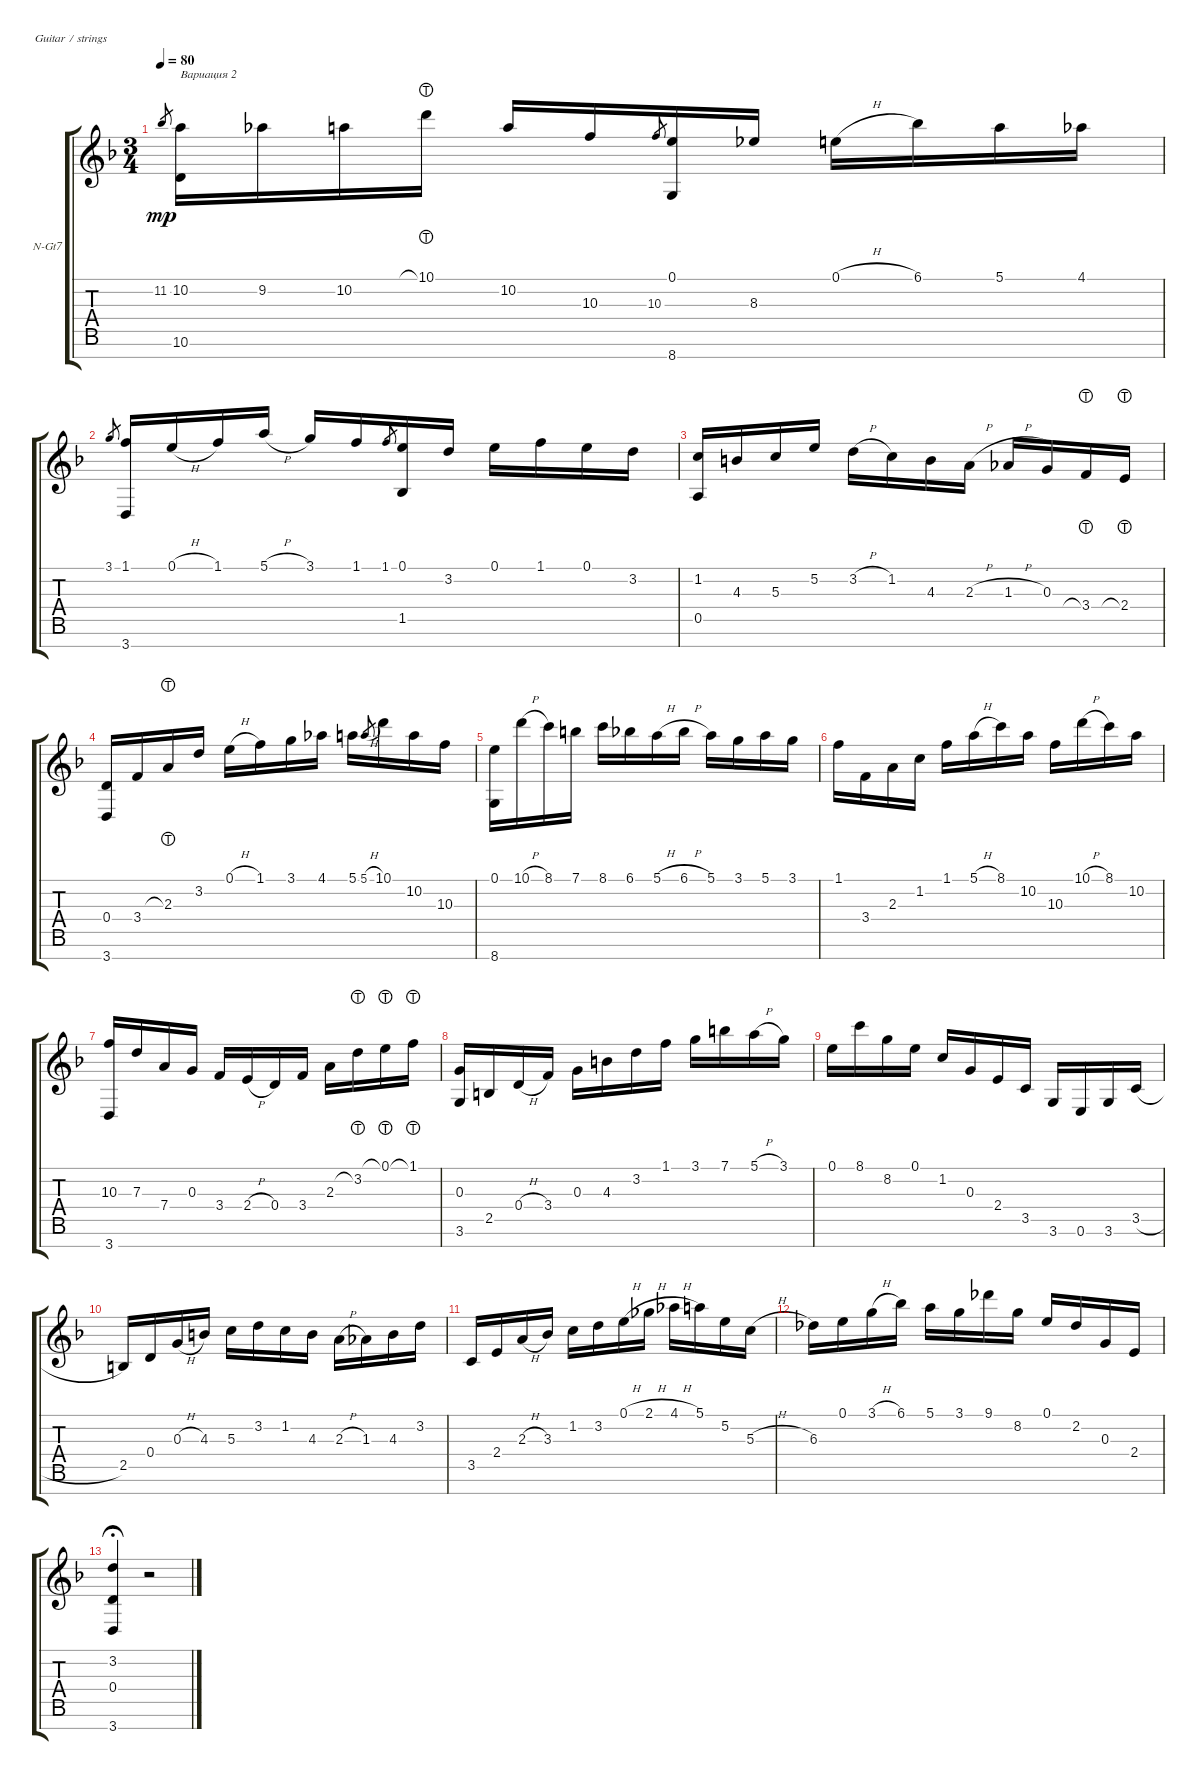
\defaultSystemsLayout 4
\bracketExtendMode groupsimilarinstruments
\firstSystemTrackNameOrientation horizontal
\otherSystemsTrackNameOrientation horizontal
\track ("Nylon Guitar" "N-Gt7") {instrument acousticguitarnylon}
\staff {score tabs}
\tuning (E4 B3 G3 D3 A2 E2 B1)
\ts (3 4)
\tempo 80
\clef g2
\ks f
11.2.8{gr dy mp} (10.2 10.6).16{txt "Вариация 2"} 9.2.16 10.2.16 10.1{lht}.16 10.2.16 10.3.16 10.3.8{gr} (0.1 8.7).16 8.3.16 0.1{h}.16 6.1.16 5.1.16 4.1.16 |
3.1.8{gr} (1.1 3.7).16 0.1{h}.16 1.1.16 5.1{h}.16 3.1.16 1.1.16 1.1.8{gr} (0.1 1.5).16 3.2.16 0.1.16 1.1.16 0.1.16 3.2.16 |
(1.2 0.5).16 4.3.16 5.3.16 5.2.16 3.2{h}.16 1.2.16 4.3.16 2.3{h}.16 1.3{h}.16 0.3.16 3.4{lht}.16 2.4{lht}.16 |
(0.4 3.7).16 3.4.16 2.3{lht}.16 3.2.16 0.1{h}.16 1.1.16 3.1.16 4.1.16 5.1.16 5.1{h}.8{gr} 10.1.16 10.2.16 10.3.16 |
(0.1 8.7).16 10.1{h}.16 8.1.16 7.1.16 8.1.16 6.1.16 5.1{h}.16 6.1{h}.16 5.1.16 3.1.16 5.1.16 3.1.16 |
1.1.16 3.4.16 2.3.16 1.2.16 1.1.16 5.1{h}.16 8.1.16 10.2.16 10.3.16 10.1{h}.16 8.1.16 10.2.16 |
(10.3 3.7).16 7.3.16 7.4.16 0.3.16 3.4.16 2.4{h}.16 0.4.16 3.4.16 2.3.16 3.2{lht}.16 0.1{lht}.16 1.1{lht}.16 |
(0.3 3.6).16 2.5.16 0.4{h}.16 3.4.16 0.3.16 4.3.16 3.2.16 1.1.16 3.1.16 7.1.16 5.1{h}.16 3.1.16 |
0.1.16 8.1.16 8.2.16 0.1.16 1.2.16 0.3.16 2.4.16 3.5.16 3.6.16 0.6.16 3.6.16 3.5{h}.16 |
2.5.16 0.4.16 0.3{h}.16 4.3.16 5.3.16 3.2.16 1.2.16 4.3.16 2.3{h}.16 1.3.16 4.3.16 3.2.16 |
3.5.16 2.4.16 2.3{h}.16 3.3.16 1.2.16 3.2.16 0.1{h}.16 2.1{h}.16 4.1{h}.16 5.1.16 5.2.16 5.3{h}.16 |
6.3.16 0.1.16 3.1{h}.16 6.1.16 5.1.16 3.1.16 9.1.16 8.2.16 0.1.16 2.2.16 0.3.16 2.4.16 |
(3.2 0.4 3.7).4{fermata (medium 0.5)} r.2
